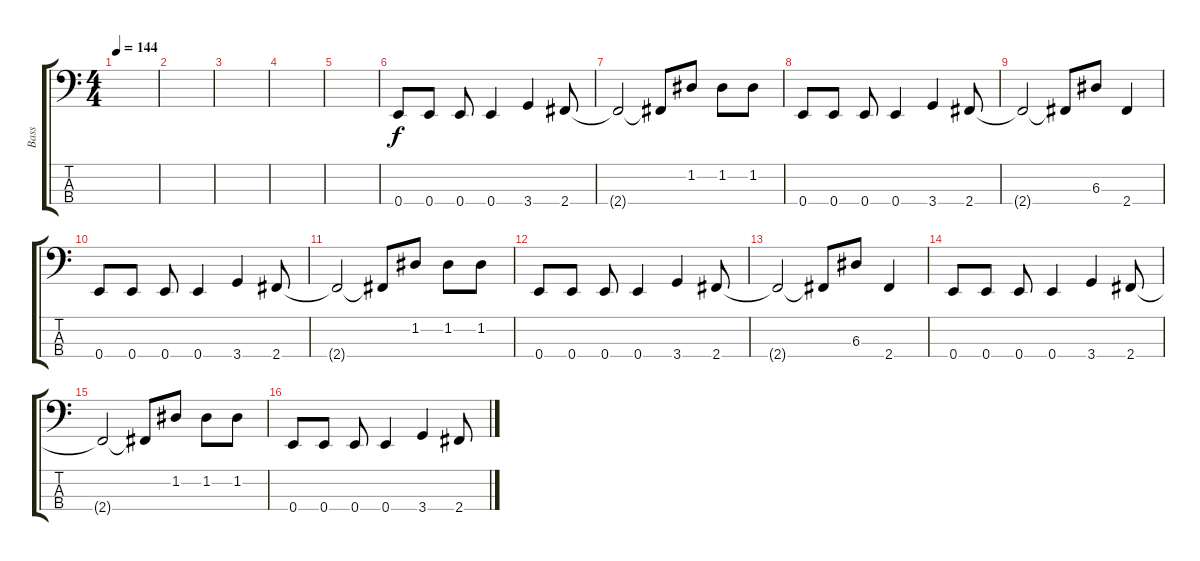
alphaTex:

\track ("Bass" "Bass") {instrument electricbassfinger}
\staff {score tabs}
\tuning (G2 D2 A1 E1) {hide}
\ts (4 4)
\tempo 144
\clef f4
\ks c
|
|
|
|
|
0.4.8 0.4.8 0.4.8 0.4.4 3.4.4 2.4.8 |
2.4{t}.2 2.4{t}.8 1.2.8 1.2.8 1.2.8 |
0.4.8 0.4.8 0.4.8 0.4.4 3.4.4 2.4.8 |
2.4{t}.2 2.4{t}.8 6.3.8 2.4.4 |
0.4.8 0.4.8 0.4.8 0.4.4 3.4.4 2.4.8 |
2.4{t}.2 2.4{t}.8 1.2.8 1.2.8 1.2.8 |
0.4.8 0.4.8 0.4.8 0.4.4 3.4.4 2.4.8 |
2.4{t}.2 2.4{t}.8 6.3.8 2.4.4 |
0.4.8 0.4.8 0.4.8 0.4.4 3.4.4 2.4.8 |
2.4{t}.2 2.4{t}.8 1.2.8 1.2.8 1.2.8 |
0.4.8 0.4.8 0.4.8 0.4.4 3.4.4 2.4.8
